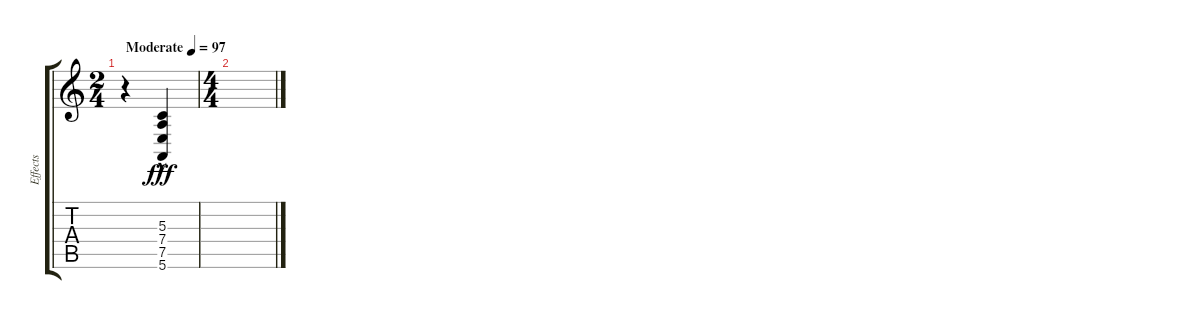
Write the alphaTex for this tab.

\track ("Effects" "Effects") {instrument reversecymbal}
\staff {score tabs}
\tuning (E4 B3 G3 D3 A2 E2) {hide}
\ts (2 4)
\tempo (97 "Moderate")
\clef g2
\ks c
r.4{dy fff instrument reversecymbal} (5.3{hac} 7.4{hac} 7.5{hac} 5.6).4 |
\ts (4 4)
